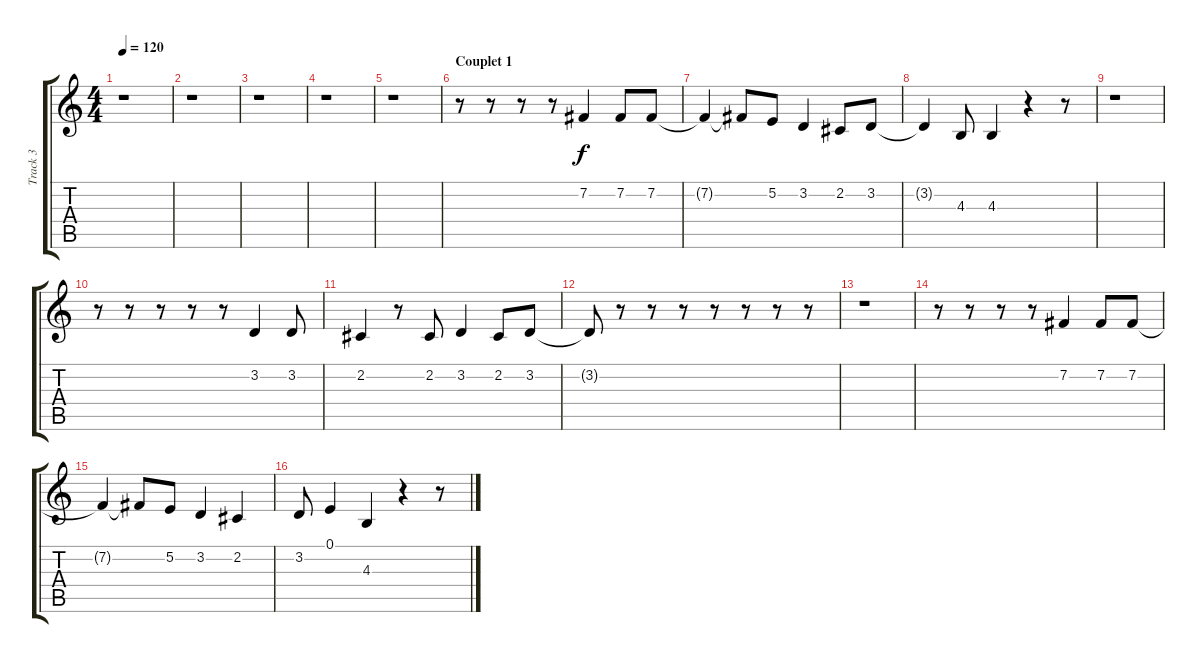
\track ("Track 3" "Track 3") {instrument trumpet}
\staff {score tabs}
\tuning (E4 B3 G3 D3 A2 E2) {hide}
\ts (4 4)
\tempo 120
\clef g2
\ks c
r.1{dy f} |
r.1 |
r.1 |
r.1 |
r.1 |
\section ("" "Couplet 1")
r.8 r.8 r.8 r.8 7.2.4 7.2.8 7.2.8 |
7.2{t}.4 7.2{t}.8 5.2.8 3.2.4 2.2.8 3.2.8 |
3.2{t}.4 4.3.8 4.3.4 r.4 r.8 |
r.1 |
r.8 r.8 r.8 r.8 r.8 3.2.4 3.2.8 |
2.2.4 r.8 2.2.8 3.2.4 2.2.8 3.2.8 |
3.2{t}.8 r.8 r.8 r.8 r.8 r.8 r.8 r.8 |
r.1 |
r.8 r.8 r.8 r.8 7.2.4 7.2.8 7.2.8 |
7.2{t}.4 7.2{t}.8 5.2.8 3.2.4 2.2.4 |
3.2.8 0.1.4 4.3.4 r.4 r.8
